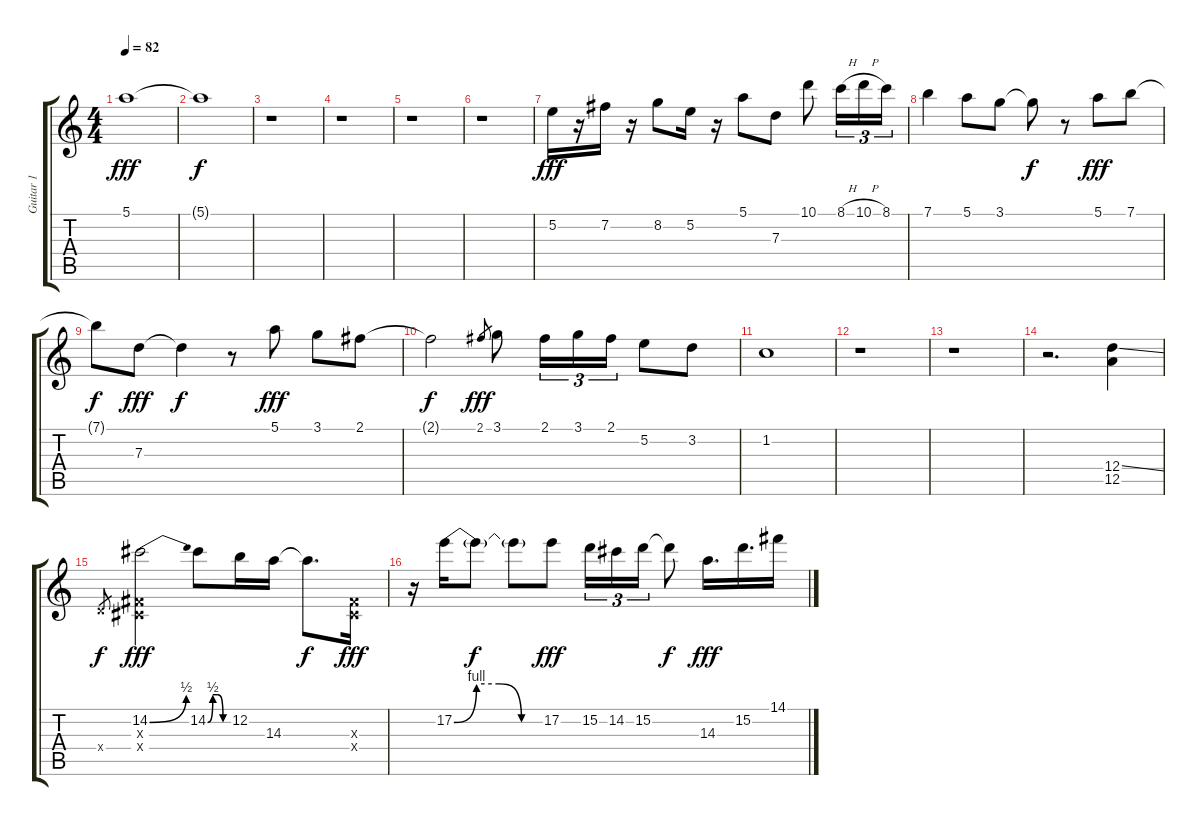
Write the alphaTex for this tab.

\track ("Guitar 1" "Guitar 1") {instrument distortionguitar}
\staff {score tabs}
\tuning (E4 B3 G3 D3 A2 E2) {hide}
\ts (4 4)
\tempo 82
\clef g2
\ks c
5.1.1{dy fff} |
5.1{t}.1{dy f} |
r.1 |
r.1 |
r.1 |
r.1 |
5.2.16{dy fff} r.16 7.2.16 r.16 8.2.8 5.2.16 r.16 5.1.8 7.3.8 10.1.8 8.1{h}.16{tu (3 2)} 10.1{h}.16{tu (3 2)} 8.1.16{tu (3 2)} |
7.1.4 5.1.8 3.1.8 3.1{t}.8{dy f} r.8 5.1.8{dy fff} 7.1.8 |
7.1{t}.8{dy f} 7.3.8{dy fff} 7.3{t}.4{dy f} r.8 5.1.8{dy fff} 3.1.8 2.1.8 |
2.1{t}.2{dy f} 2.1.8{gr dy fff} 3.1.8 2.1.16{tu (3 2)} 3.1.16{tu (3 2)} 2.1.16{tu (3 2)} 5.2.8 3.2.8 |
1.2.1 |
r.1 |
r.1 |
r.2{d} (12.4{ss} 12.5).4 |
0.4{x}.8{gr dy f} (14.2{be (bend 0 0 60 2)} -1.3{x} -1.4{x}).2{dy fff} 14.2{be (custom 0 0 15 2 30 2 45 0 60 0)}.8 12.2.16 14.3.16 14.3{t}.8{d dy f} (-1.3{x} -1.4{x}).16{dy fff} |
r.16 17.2{be (custom 0 0 15 4 30 4 45 0 60 0)}.16 17.2{t}.8{dy f} 17.2{t}.8 17.2.8{dy fff} 15.2.16{tu (3 2)} 14.2.16{tu (3 2)} 15.2.16{tu (3 2)} 15.2{t}.8{dy f} 14.3.16{d dy fff} 15.2.16{d} 14.1.16
